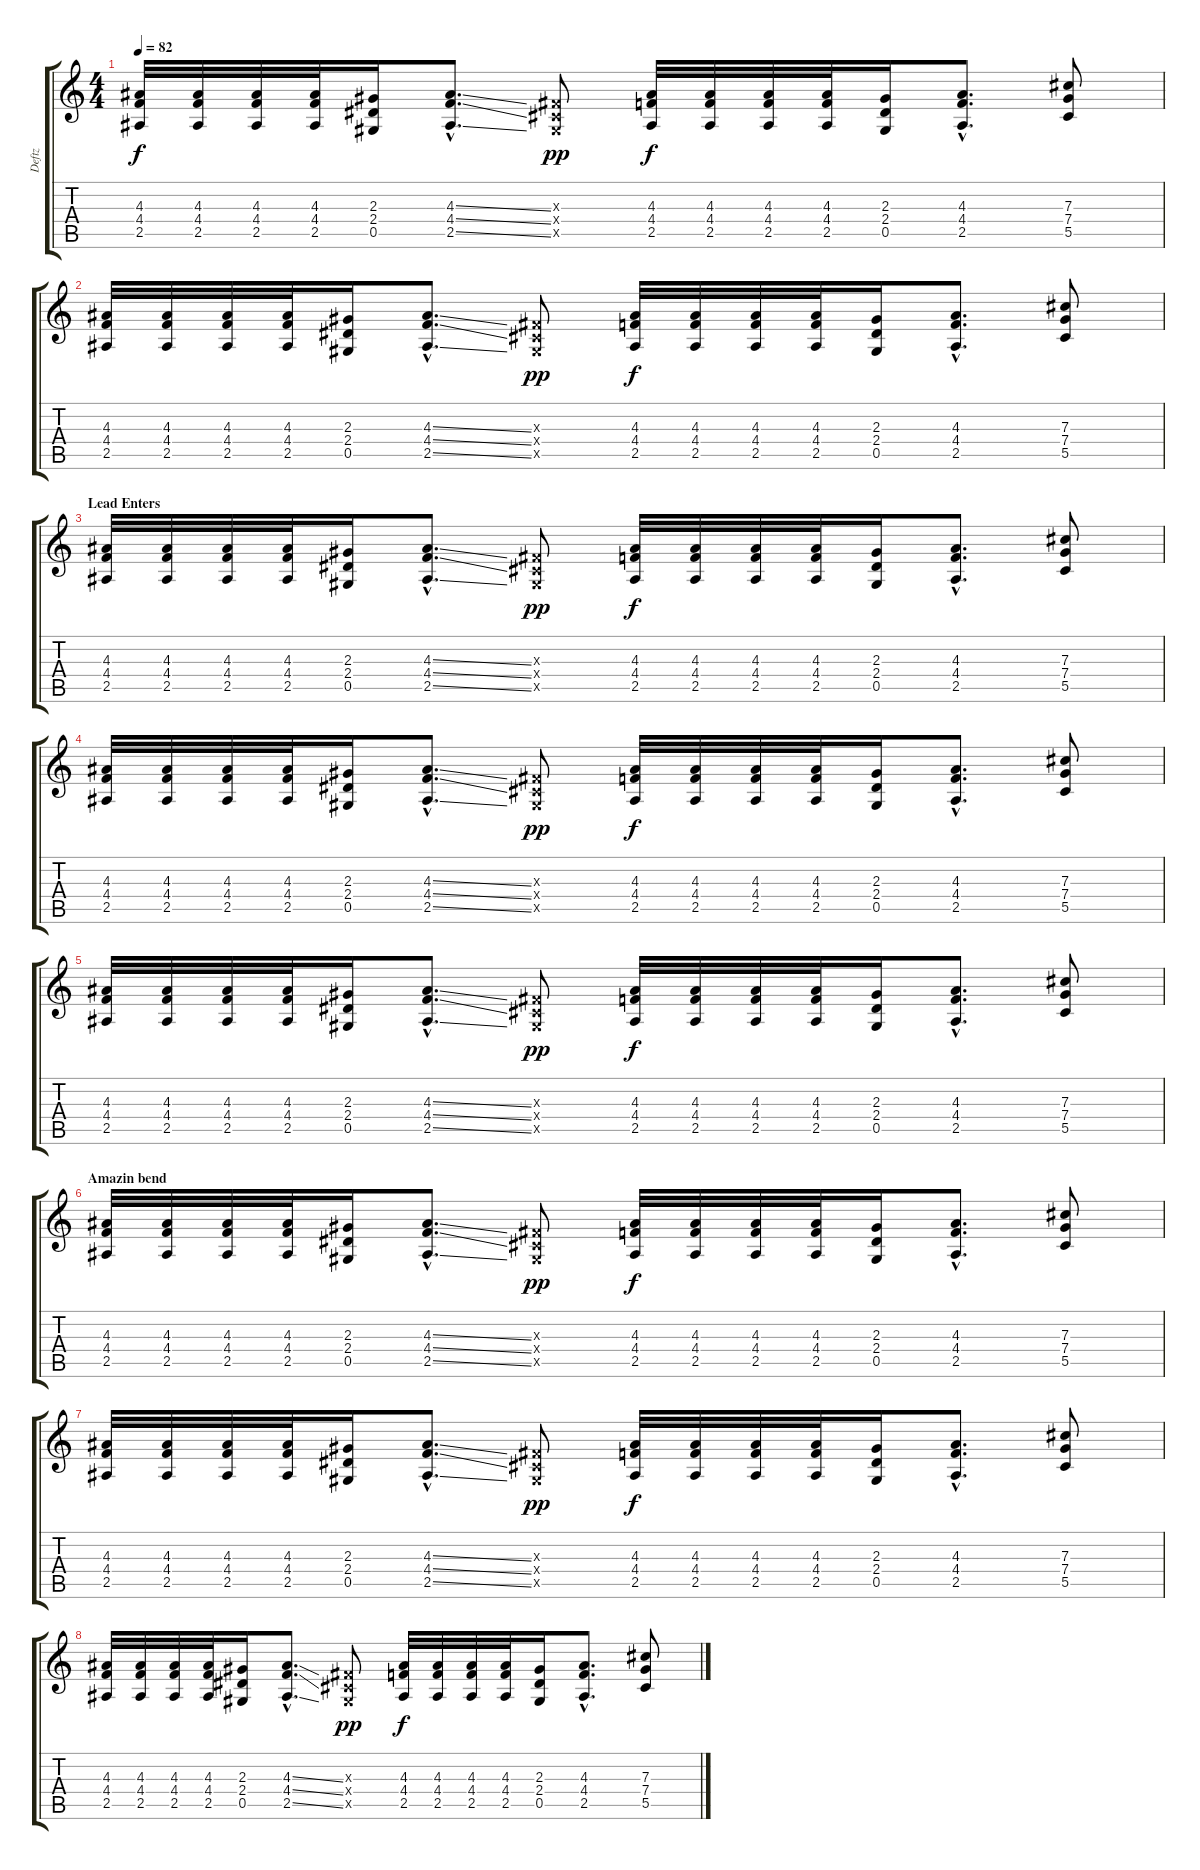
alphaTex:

\track ("Deftz" "Deftz") {instrument distortionguitar}
\staff {score tabs}
\tuning (Eb4 Bb3 Gb3 Db3 Ab2 Eb2) {hide}
\ts (4 4)
\tempo 82
\clef g2
\ks c
(4.3 4.4 2.5).32{dy f} (4.3 4.4 2.5).32 (4.3 4.4 2.5).32 (4.3 4.4 2.5).32 (2.3 2.4 0.5).16 (4.3{ss hac} 4.4{ss hac} 2.5{ss hac}).8{d} (0.3{x} 0.4{x} 0.5{x}).8{dy pp} (4.3 4.4 2.5).32{dy f} (4.3 4.4 2.5).32 (4.3 4.4 2.5).32 (4.3 4.4 2.5).32 (2.3 2.4 0.5).16 (4.3{hac} 4.4{hac} 2.5{hac}).8{d} (7.3 7.4 5.5).8 |
(4.3 4.4 2.5).32 (4.3 4.4 2.5).32 (4.3 4.4 2.5).32 (4.3 4.4 2.5).32 (2.3 2.4 0.5).16 (4.3{ss hac} 4.4{ss hac} 2.5{ss hac}).8{d} (0.3{x} 0.4{x} 0.5{x}).8{dy pp} (4.3 4.4 2.5).32{dy f} (4.3 4.4 2.5).32 (4.3 4.4 2.5).32 (4.3 4.4 2.5).32 (2.3 2.4 0.5).16 (4.3{hac} 4.4{hac} 2.5{hac}).8{d} (7.3 7.4 5.5).8 |
\section ("" "Lead Enters")
(4.3 4.4 2.5).32 (4.3 4.4 2.5).32 (4.3 4.4 2.5).32 (4.3 4.4 2.5).32 (2.3 2.4 0.5).16 (4.3{ss hac} 4.4{ss hac} 2.5{ss hac}).8{d} (0.3{x} 0.4{x} 0.5{x}).8{dy pp} (4.3 4.4 2.5).32{dy f} (4.3 4.4 2.5).32 (4.3 4.4 2.5).32 (4.3 4.4 2.5).32 (2.3 2.4 0.5).16 (4.3{hac} 4.4{hac} 2.5{hac}).8{d} (7.3 7.4 5.5).8 |
(4.3 4.4 2.5).32 (4.3 4.4 2.5).32 (4.3 4.4 2.5).32 (4.3 4.4 2.5).32 (2.3 2.4 0.5).16 (4.3{ss hac} 4.4{ss hac} 2.5{ss hac}).8{d} (0.3{x} 0.4{x} 0.5{x}).8{dy pp} (4.3 4.4 2.5).32{dy f} (4.3 4.4 2.5).32 (4.3 4.4 2.5).32 (4.3 4.4 2.5).32 (2.3 2.4 0.5).16 (4.3{hac} 4.4{hac} 2.5{hac}).8{d} (7.3 7.4 5.5).8 |
(4.3 4.4 2.5).32 (4.3 4.4 2.5).32 (4.3 4.4 2.5).32 (4.3 4.4 2.5).32 (2.3 2.4 0.5).16 (4.3{ss hac} 4.4{ss hac} 2.5{ss hac}).8{d} (0.3{x} 0.4{x} 0.5{x}).8{dy pp} (4.3 4.4 2.5).32{dy f} (4.3 4.4 2.5).32 (4.3 4.4 2.5).32 (4.3 4.4 2.5).32 (2.3 2.4 0.5).16 (4.3{hac} 4.4{hac} 2.5{hac}).8{d} (7.3 7.4 5.5).8 |
\section ("" "Amazin bend")
(4.3 4.4 2.5).32 (4.3 4.4 2.5).32 (4.3 4.4 2.5).32 (4.3 4.4 2.5).32 (2.3 2.4 0.5).16 (4.3{ss hac} 4.4{ss hac} 2.5{ss hac}).8{d} (0.3{x} 0.4{x} 0.5{x}).8{dy pp} (4.3 4.4 2.5).32{dy f} (4.3 4.4 2.5).32 (4.3 4.4 2.5).32 (4.3 4.4 2.5).32 (2.3 2.4 0.5).16 (4.3{hac} 4.4{hac} 2.5{hac}).8{d} (7.3 7.4 5.5).8 |
(4.3 4.4 2.5).32 (4.3 4.4 2.5).32 (4.3 4.4 2.5).32 (4.3 4.4 2.5).32 (2.3 2.4 0.5).16 (4.3{ss hac} 4.4{ss hac} 2.5{ss hac}).8{d} (0.3{x} 0.4{x} 0.5{x}).8{dy pp} (4.3 4.4 2.5).32{dy f} (4.3 4.4 2.5).32 (4.3 4.4 2.5).32 (4.3 4.4 2.5).32 (2.3 2.4 0.5).16 (4.3{hac} 4.4{hac} 2.5{hac}).8{d} (7.3 7.4 5.5).8 |
(4.3 4.4 2.5).32 (4.3 4.4 2.5).32 (4.3 4.4 2.5).32 (4.3 4.4 2.5).32 (2.3 2.4 0.5).16 (4.3{ss hac} 4.4{ss hac} 2.5{ss hac}).8{d} (0.3{x} 0.4{x} 0.5{x}).8{dy pp} (4.3 4.4 2.5).32{dy f} (4.3 4.4 2.5).32 (4.3 4.4 2.5).32 (4.3 4.4 2.5).32 (2.3 2.4 0.5).16 (4.3{hac} 4.4{hac} 2.5{hac}).8{d} (7.3 7.4 5.5).8
